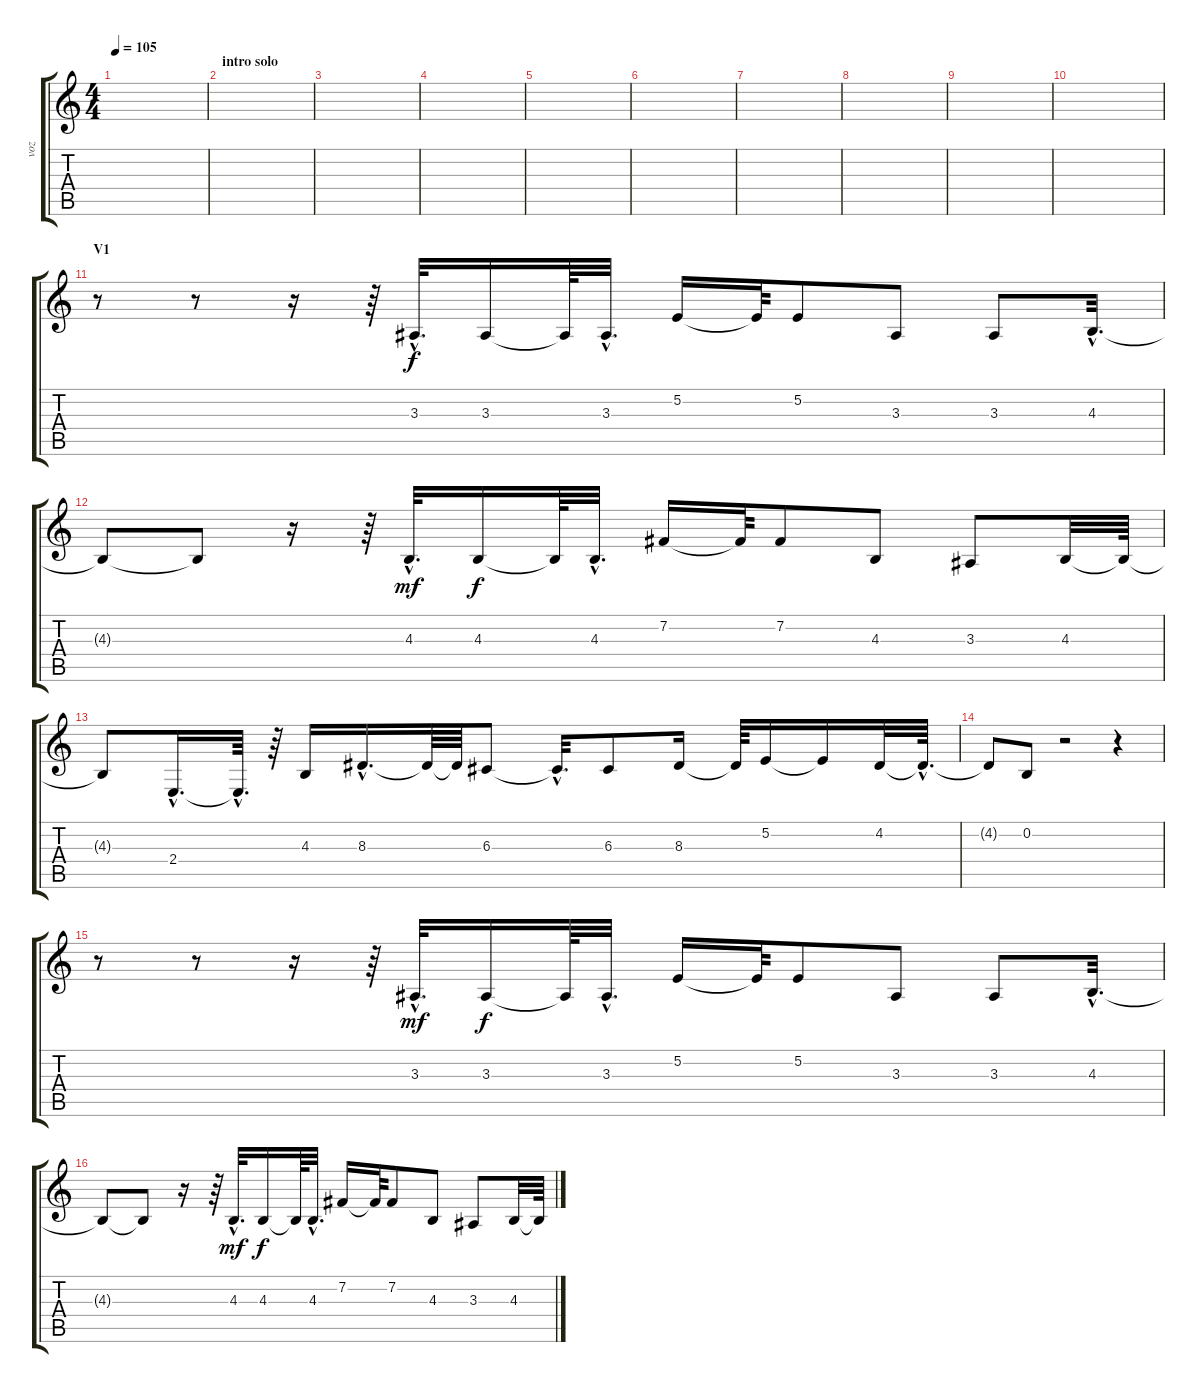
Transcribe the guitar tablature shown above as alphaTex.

\track ("voz" "voz") {instrument voiceoohs}
\staff {score tabs}
\tuning (E4 B3 G3 D3 A2 E2) {hide}
\ts (4 4)
\tempo 105
\clef g2
\ks c
|
\section ("" "intro solo")
|
|
|
|
|
|
|
|
|
\section ("" "V1")
r.8 r.8 r.16 r.64 3.3{hac}.32{d} 3.3.16{dy f} 3.3{t}.64 3.3{hac}.32{d} 5.2.16 5.2{t}.64 5.2.8 3.3.8 3.3.8 4.3{hac}.32{d} |
4.3{t}.8 4.3{t}.8 r.16 r.64 4.3{hac}.32{d dy mf} 4.3.16{dy f} 4.3{t}.64 4.3{hac}.32{d} 7.2.16 7.2{t}.64 7.2.8 4.3.8 3.3.8 4.3.32 4.3{t}.64 |
4.3{t}.8 2.4{hac}.16{d} 2.4{hac t}.64{d} r.64 4.3.16 8.3{hac}.16{d} 8.3{t}.64 8.3{t}.64 6.3.8 6.3{hac t}.32{d} 6.3.8 8.3.16 8.3{t}.64 5.2.16 5.2{t}.16 4.2.32 4.2{hac t}.64{d} |
4.2{t}.8 0.2.8 r.2 r.4 |
r.8 r.8 r.16 r.64 3.3{hac}.32{d dy mf} 3.3.16{dy f} 3.3{t}.64 3.3{hac}.32{d} 5.2.16 5.2{t}.64 5.2.8 3.3.8 3.3.8 4.3{hac}.32{d} |
4.3{t}.8 4.3{t}.8 r.16 r.64 4.3{hac}.32{d dy mf} 4.3.16{dy f} 4.3{t}.64 4.3{hac}.32{d} 7.2.16 7.2{t}.64 7.2.8 4.3.8 3.3.8 4.3.32 4.3{t}.64
